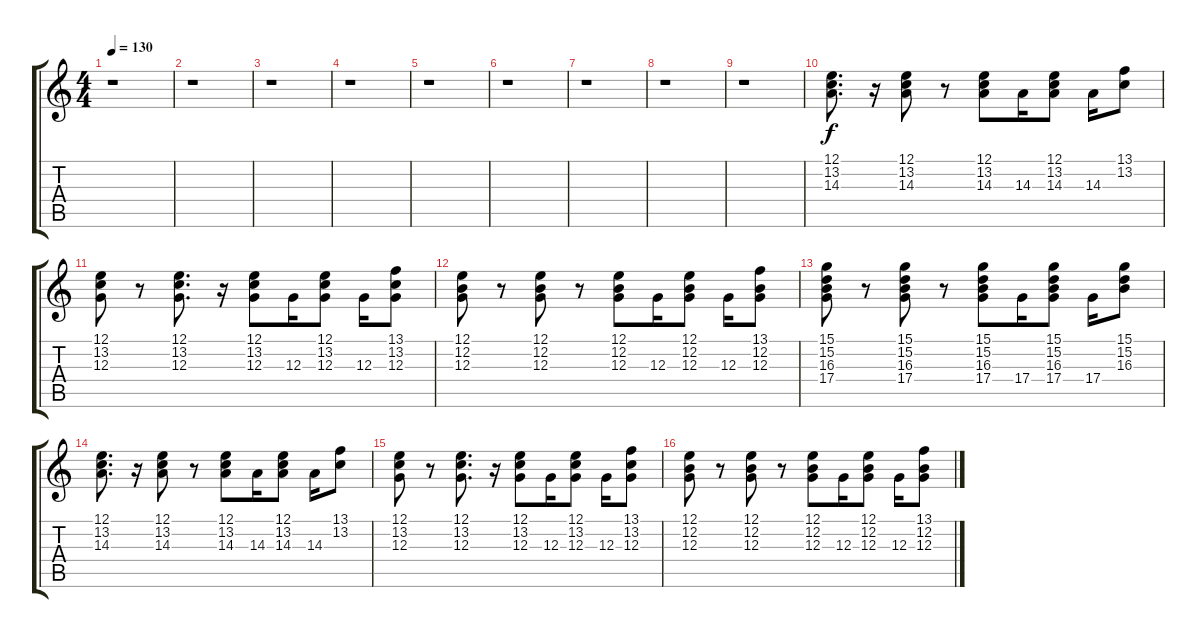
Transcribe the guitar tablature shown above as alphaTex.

\track "" {instrument rockorgan}
\staff {score tabs}
\tuning (E4 B3 G3 D3 A2 E2) {hide}
\ts (4 4)
\tempo 130
\clef g2
\ks c
r.1{dy f} |
r.1 |
r.1 |
r.1 |
r.1 |
r.1 |
r.1 |
r.1 |
r.1 |
(12.1 13.2 14.3).8{d} r.16 (12.1 13.2 14.3).8 r.8 (12.1 13.2 14.3).8 14.3.16 (12.1 13.2 14.3).8 14.3.16 (13.1 13.2).8 |
(12.1 13.2 12.3).8 r.8 (12.1 13.2 12.3).8{d} r.16 (12.1 13.2 12.3).8 12.3.16 (12.1 13.2 12.3).8 12.3.16 (13.1 13.2 12.3).8 |
(12.1 12.2 12.3).8 r.8 (12.1 12.2 12.3).8 r.8 (12.1 12.2 12.3).8 12.3.16 (12.1 12.2 12.3).8 12.3.16 (13.1 12.2 12.3).8 |
(15.1 15.2 16.3 17.4).8 r.8 (15.1 15.2 16.3 17.4).8 r.8 (15.1 15.2 16.3 17.4).8 17.4.16 (15.1 15.2 16.3 17.4).8 17.4.16 (15.1 15.2 16.3).8 |
(12.1 13.2 14.3).8{d} r.16 (12.1 13.2 14.3).8 r.8 (12.1 13.2 14.3).8 14.3.16 (12.1 13.2 14.3).8 14.3.16 (13.1 13.2).8 |
(12.1 13.2 12.3).8 r.8 (12.1 13.2 12.3).8{d} r.16 (12.1 13.2 12.3).8 12.3.16 (12.1 13.2 12.3).8 12.3.16 (13.1 13.2 12.3).8 |
(12.1 12.2 12.3).8 r.8 (12.1 12.2 12.3).8 r.8 (12.1 12.2 12.3).8 12.3.16 (12.1 12.2 12.3).8 12.3.16 (13.1 12.2 12.3).8
